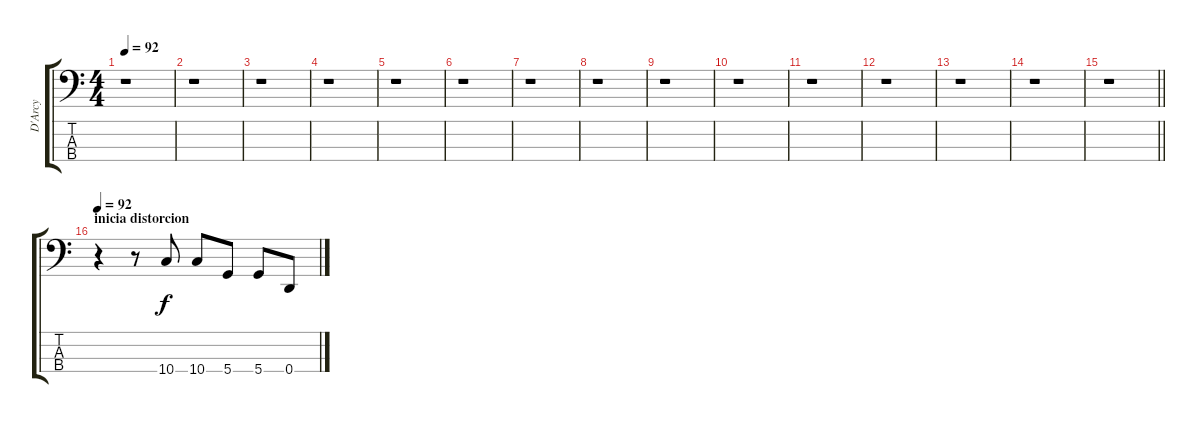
\track ("D'Arcy" "D'Arcy") {instrument electricbasspick}
\staff {score tabs}
\tuning (G2 D2 A1 D1) {hide}
\ts (4 4)
\tempo 92
\tempo 88
\tempo 92
\clef f4
\ks c
r.1{dy f instrument electricbasspick} |
r.1 |
r.1 |
r.1 |
r.1 |
r.1 |
r.1 |
r.1 |
r.1 |
r.1 |
r.1 |
r.1 |
r.1 |
r.1 |
\barLineRight lightlight
r.1 |
\section ("" "inicia distorcion")
\tempo 92
r.4 r.8 10.4.8 10.4.8 5.4.8 5.4.8 0.4.8
